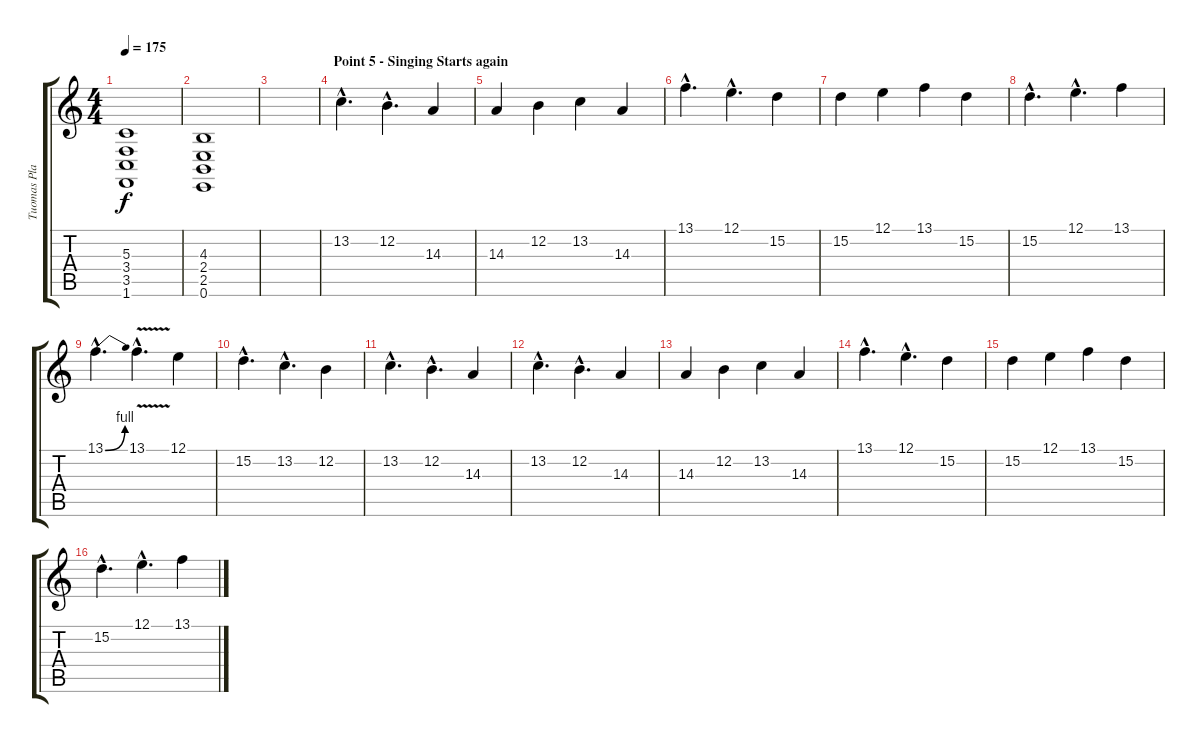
\track ("Tuomas Planman" "Tuomas Pla") {instrument synthstrings1}
\staff {score tabs}
\tuning (E4 B3 G3 D3 A2 E2) {hide}
\ts (4 4)
\tempo 175
\clef g2
\ks c
(5.3 3.4 3.5 1.6).1{dy f} |
(4.3 2.4 2.5 0.6).1 |
|
\section ("" "Point 5 - Singing Starts again")
13.2{hac}.4{d} 12.2{hac}.4{d} 14.3.4 |
14.3.4 12.2.4 13.2.4 14.3.4 |
13.1{hac}.4{d} 12.1{hac}.4{d} 15.2.4 |
15.2.4 12.1.4 13.1.4 15.2.4 |
15.2{hac}.4{d} 12.1{hac}.4{d} 13.1.4 |
13.1{be (bend 0 0 60 4) hac}.4{d} 13.1{v hac}.4{d} 12.1.4 |
15.2{hac}.4{d} 13.2{hac}.4{d} 12.2.4 |
13.2{hac}.4{d} 12.2{hac}.4{d} 14.3.4 |
13.2{hac}.4{d} 12.2{hac}.4{d} 14.3.4 |
14.3.4 12.2.4 13.2.4 14.3.4 |
13.1{hac}.4{d} 12.1{hac}.4{d} 15.2.4 |
15.2.4 12.1.4 13.1.4 15.2.4 |
15.2{hac}.4{d} 12.1{hac}.4{d} 13.1.4
